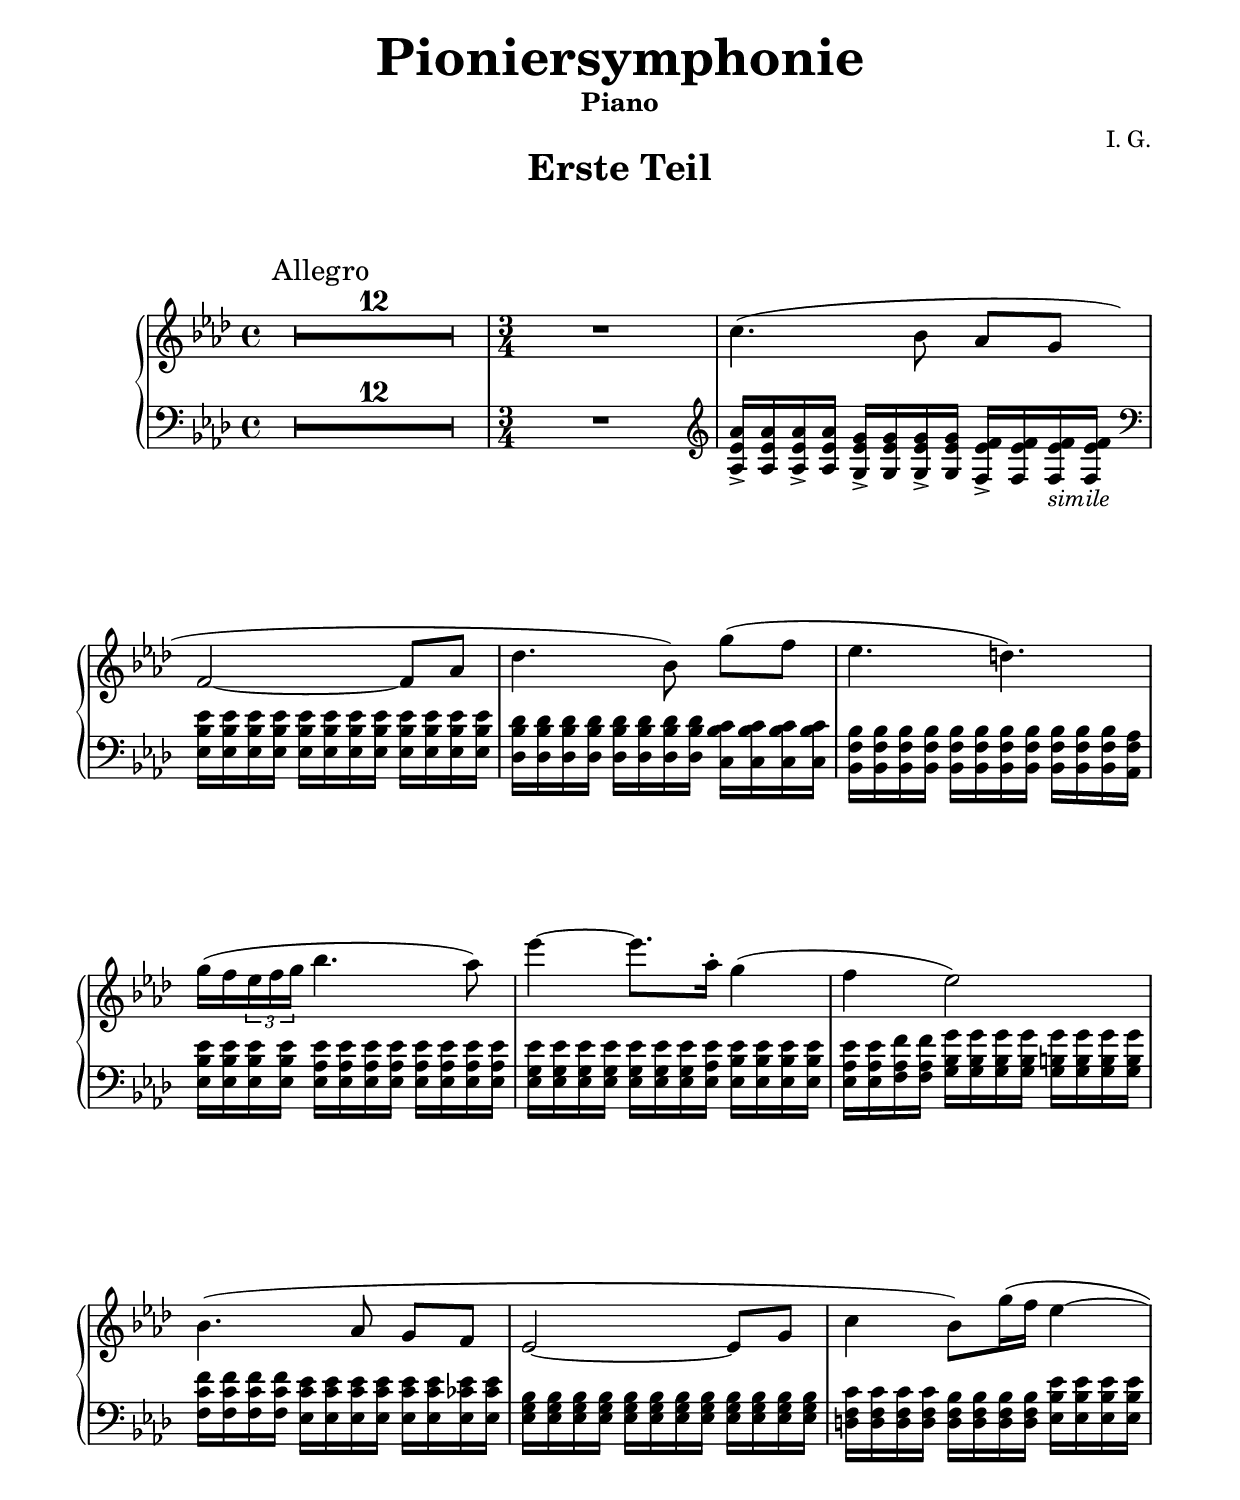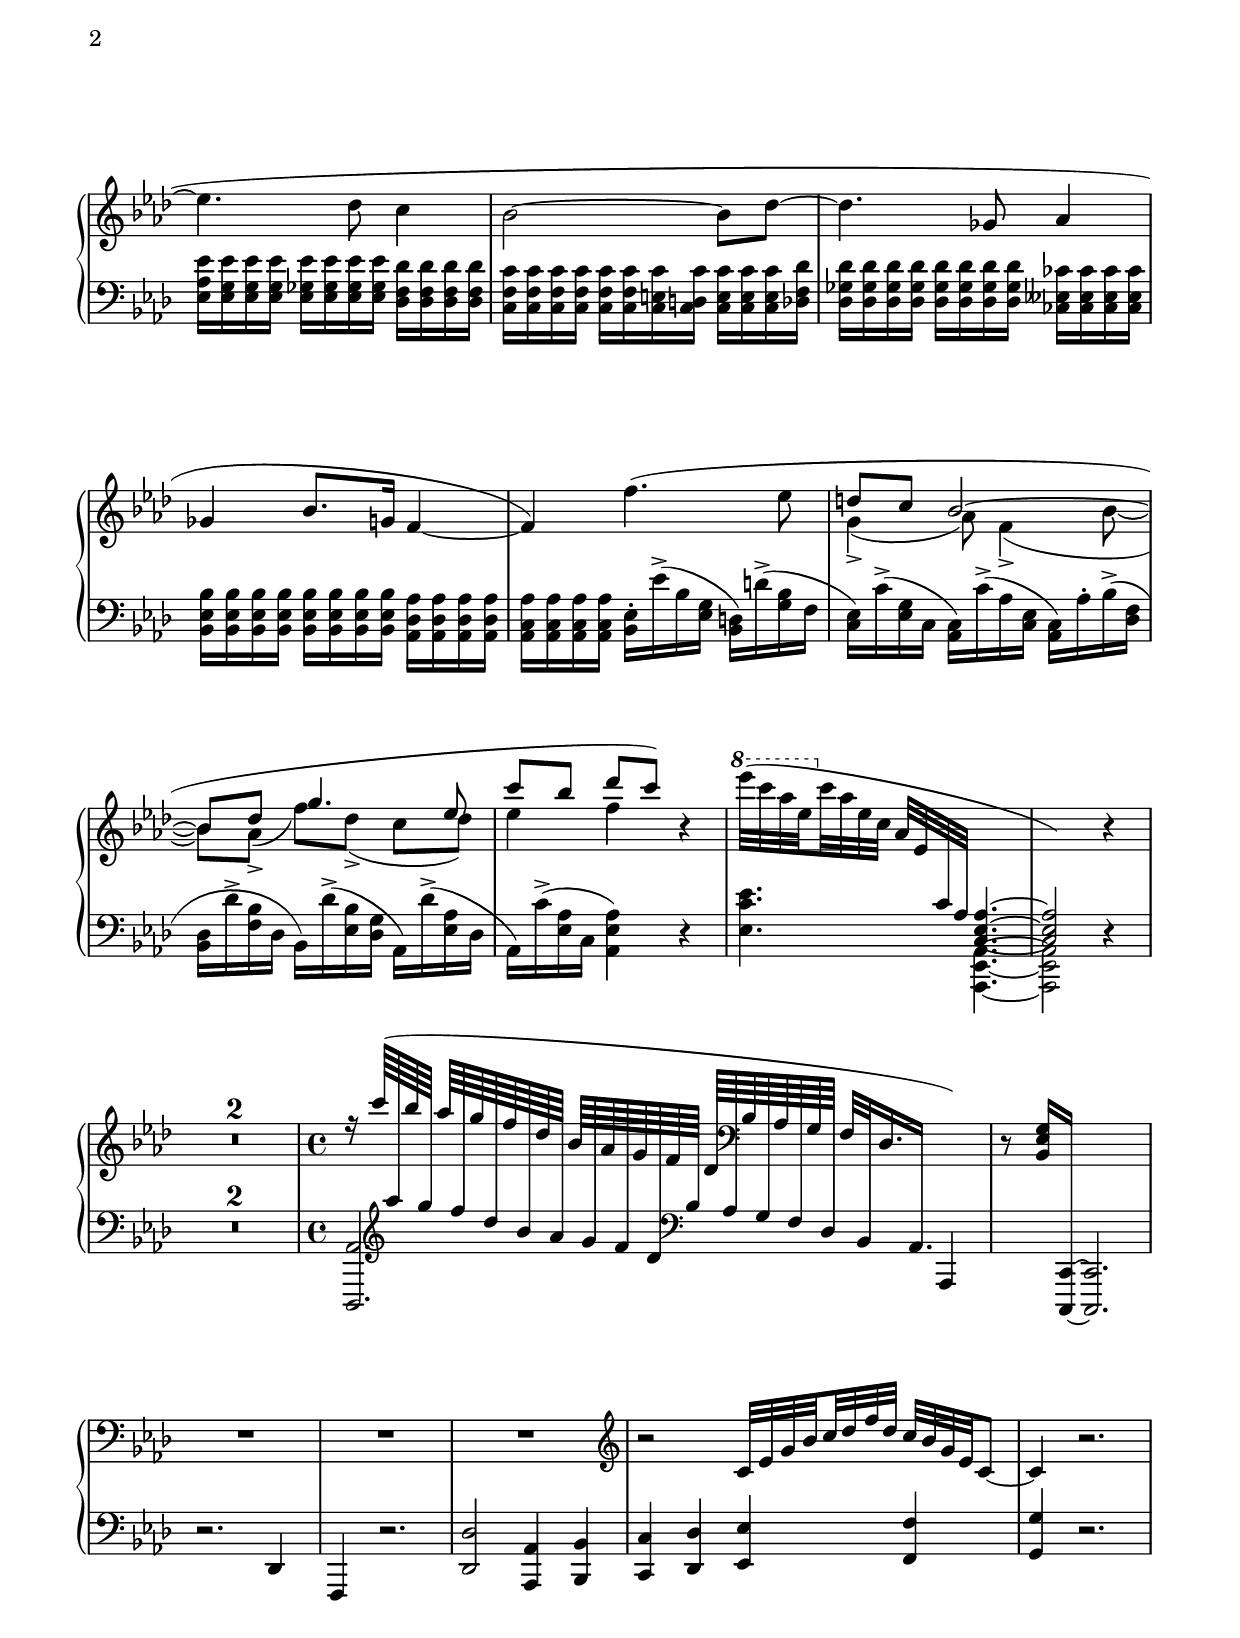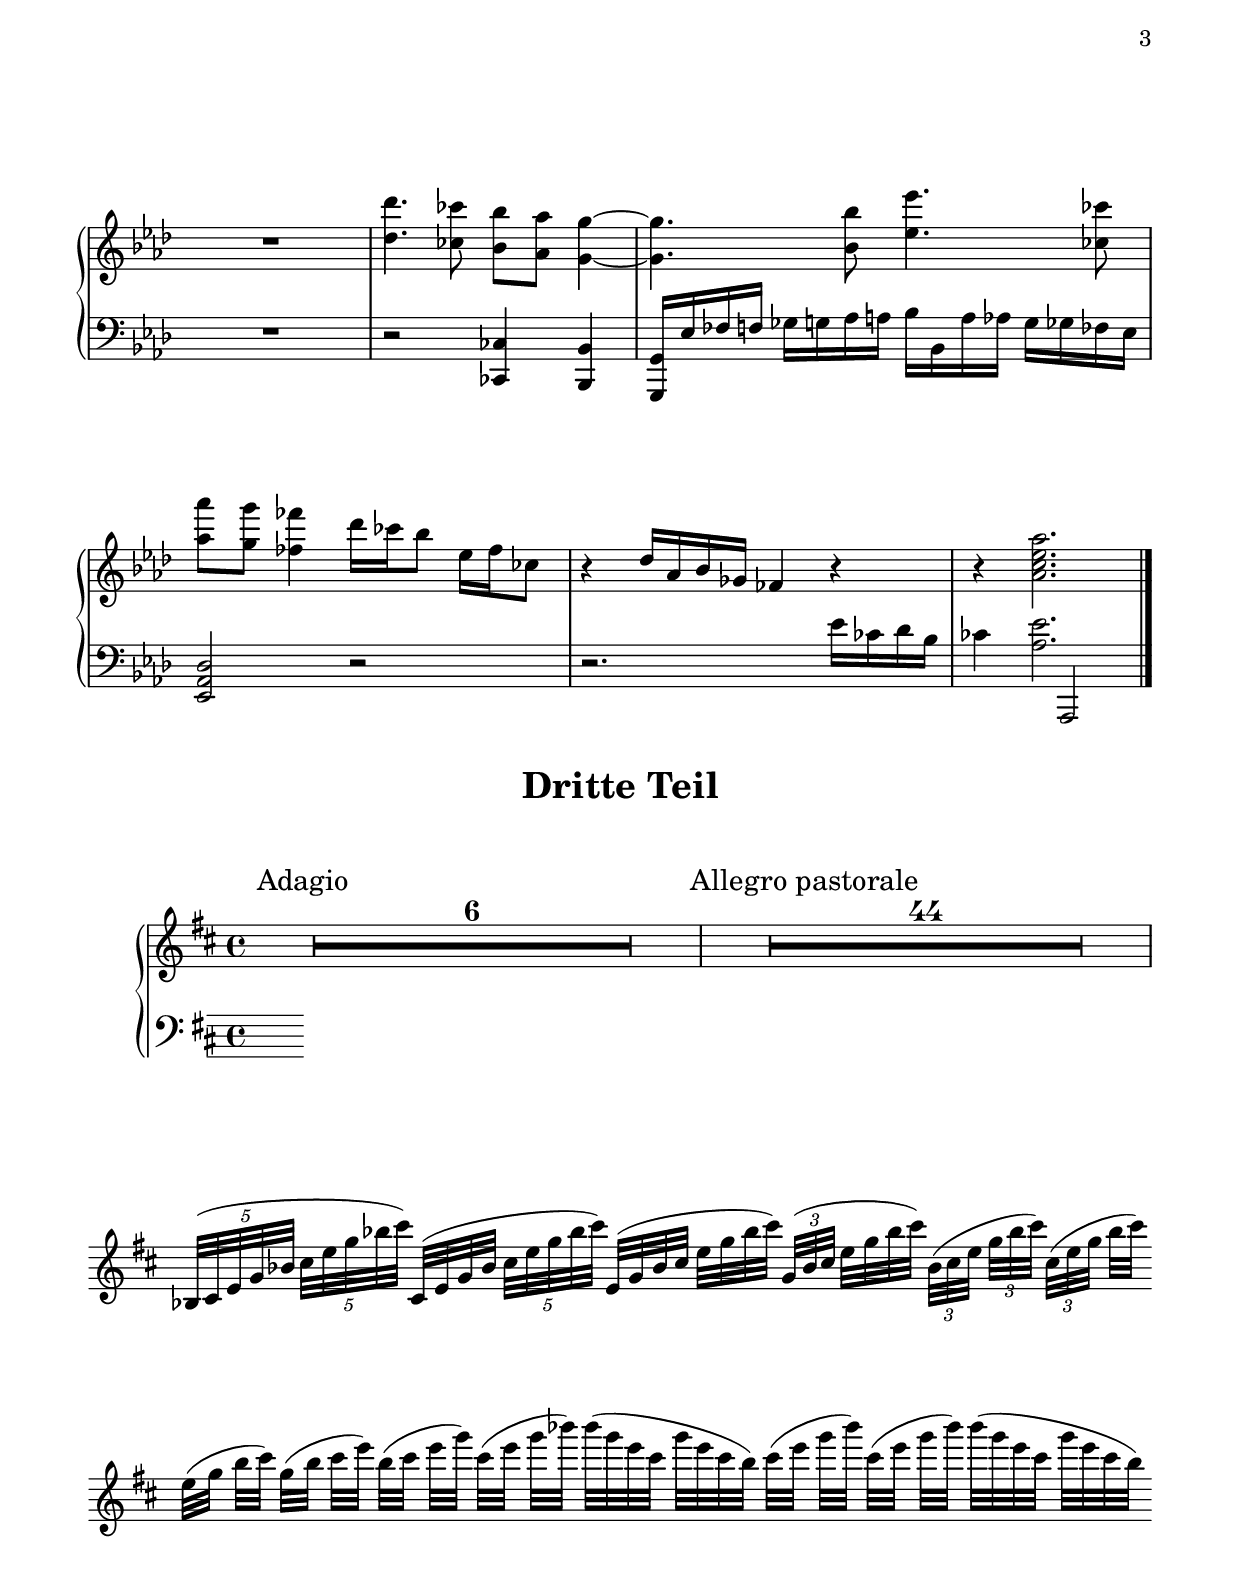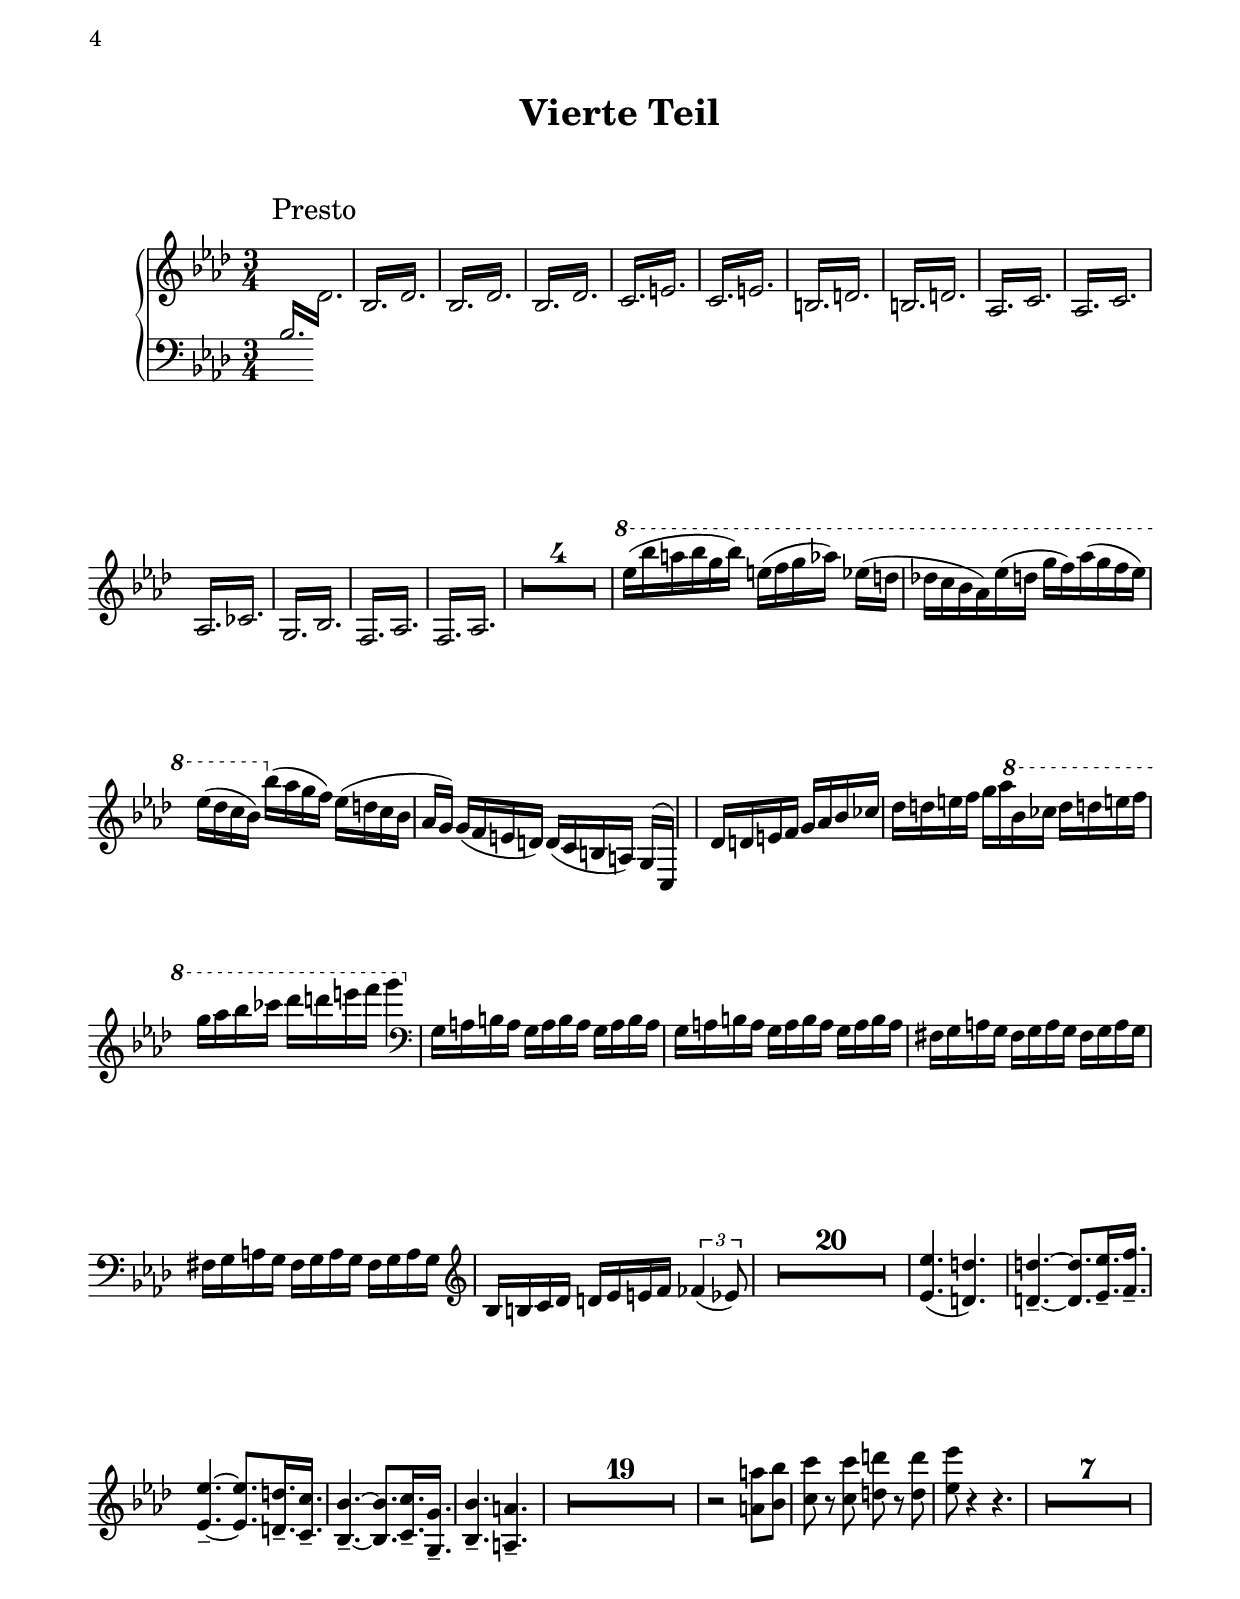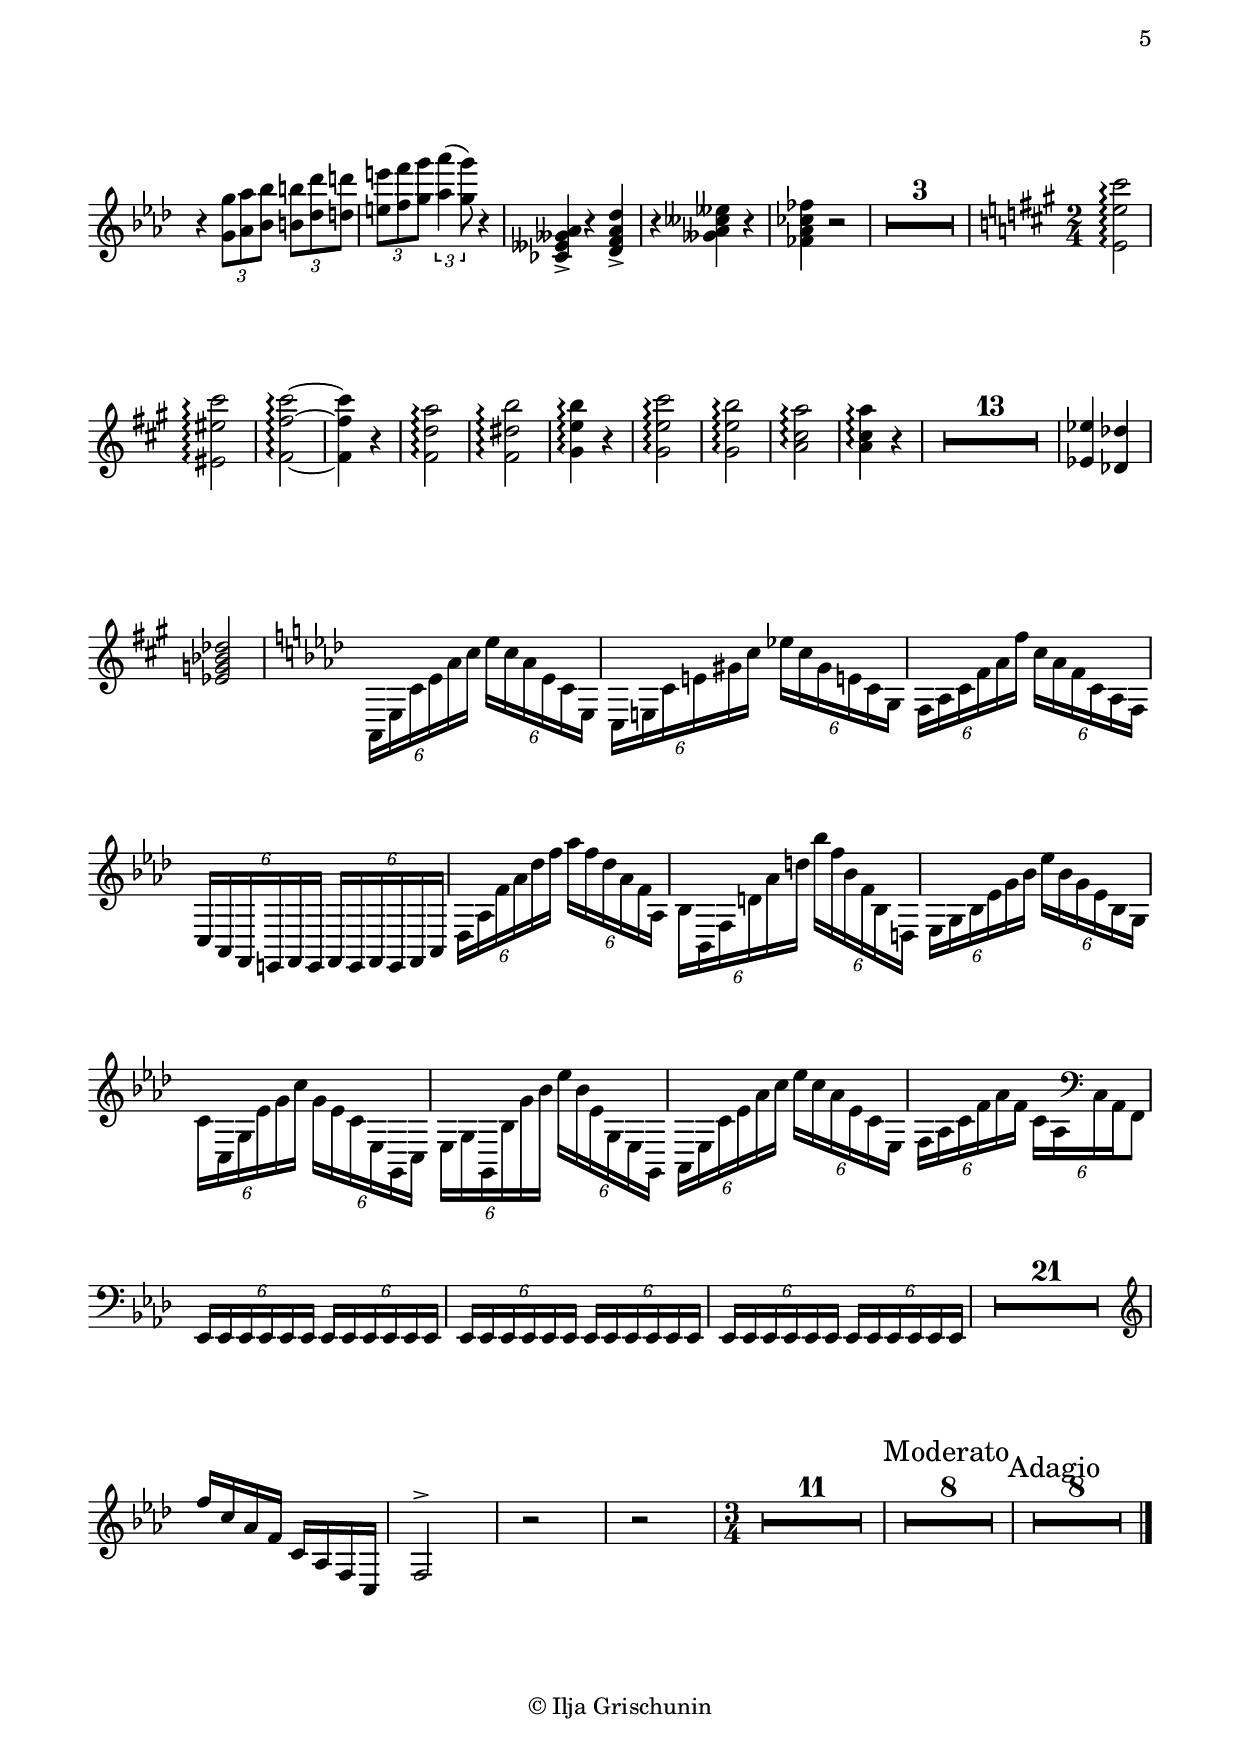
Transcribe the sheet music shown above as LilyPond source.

\version "2.19.15"

\language "deutsch"

%\header {
%  title = "Pioniersymphonie"
%  subtitle = "Piano"
%  %meter = "Grave"
%  composer = "I. G."
%  tagline = \markup {\char ##x00A9 "Ilja Grischunin"}
%}

#(ly:set-option 'relative-includes #t)

\paper {
  %#(set-paper-size "a4")
  top-system-spacing.basic-distance = #25
  top-markup-spacing.basic-distance = #8
  markup-system-spacing.basic-distance = #20
  system-system-spacing.basic-distance = #25
  last-bottom-spacing.basic-distance = #25
  %two-sided = ##t
  %inner-margin = 25
  %outer-margin = 15
  left-margin = 15
  right-margin = 15
}

\layout {
  indent = 10
  \context {
    \PianoStaff
    \consists #Span_stem_engraver
  }
  \context{
    \Score
    %\override BarNumber.break-visibility = ##(#f #t #t)
    %\override StaffGrouper.staff-staff-spacing.basic-distance = #13
    \remove "Bar_number_engraver"
  }
}

%%%%%%%%%%% RH %%%%%%%%%%%%
\version "2.19.15"

\language "deutsch"

#(define (octave-up m t)
   (let* ((octave (1- t))
          (new-note (ly:music-deep-copy m))
          (new-pitch (ly:make-pitch
                      octave
                      (ly:pitch-notename (ly:music-property m 'pitch))
                      (ly:pitch-alteration (ly:music-property m 'pitch)))))
     (set! (ly:music-property new-note 'pitch) new-pitch)
     new-note))

#(define (octavize-chord elements t)
   (cond ((null? elements) elements)
     ((eq? (ly:music-property (car elements) 'name) 'NoteEvent)
      (cons (car elements)
        (cons (octave-up (car elements) t)
          (octavize-chord (cdr elements) t))))
     (else (cons (car elements) (octavize-chord (cdr elements ) t)))))

#(define (octavize music t)
   (if (eq? (ly:music-property music 'name) 'EventChord)
       (ly:music-set-property! music 'elements (octavize-chord
                                                (ly:music-property music 'elements) t)))
   music)

makeOctaves = #(define-music-function (parser location arg mus) (integer? ly:music?)
                 (music-map (lambda (x) (octavize x arg)) (event-chord-wrap! mus)))

top = \change Staff = "RH"
bot = \change Staff = "LH"

rechts = \relative {
  \key as \major
  \time 4/4
  \override Score.RehearsalMark.extra-offset = #'(4 . 2)
  \mark "Allegro"
  \set beamExceptions = #'()
  \set baseMoment = #(ly:make-moment 1/4)
  \set beatStructure = #'(1 1 1 1)
  \clef treble
  \compressFullBarRests
  R1*12
  \time 3/4
  \set baseMoment = #(ly:make-moment 1/4)
  \set beatStructure = #'(1 1 1)
  R2. c''4.( b8 as g f2~ f8 as des4. b8) g'( f es4. d)
  g16( f \tuplet 3/2 {es16 f g} b4. as8) es'4~ es8. as,16-. g4( f es2)
  b4.( as8 g f es2~ es8 g c4 b8) g'16( f es4~ es4. des8 c4
  b2~ b8 des~ des4. ges,8 as4 ges b8. g16 f4~ f)
  %  костыли группировки
  <<
    {
      \stemDown
      f'4.( es8
      \stemUp
      d c b2~ b8 des g4. es8 c' b des[ c])
    }
    \\
    {
      s2
      g,4->( as8) f4->( b8~ b) as->( f'[) des]->( c des)
      es4 f
    }
  >>
  r4
  \set subdivideBeams = ##t
  \set baseMoment = #(ly:make-moment 1/8)
  \set beatStructure = #'(2 2 2 2)
  \ottava #1
  \set Staff.ottavation = #"8"
  es''32( c as es
  \ottava #0
  c as es c
  \stemUp
  as es
  \bot
  c as <c, es as>4.~ q2)
  \top
  r4 R2.*2
  \time 4/4
  <<
    {
      r16 c'''64[(
      \bot \clef treble as
      \top b \bot g] \top as \bot f \top g \bot des \top f \bot b, \top des \bot as
      \top b[ \bot g \top as \bot f \top g \bot des \top f \bot \clef bass b,] \top des \bot as
      \top \clef bass b \bot g \top as \bot f \top g \bot des
      \top f32 \bot b, \top des16. \bot as as,4)
    }
    \\
    {
      \bot
      \stemUp
      as'2. s4
    }
  >>
  r8 <b es g>16 \bot <c,, c'>~ q2. \top R1*3
  \stemNeutral
  \clef treble
  r2 c'''32 es g b c des f des c b g es c8~ c4 r2. R1
  \makeOctaves #1 {
    des'4. ces8 b as g4~ g4. b8 es4. ces8 as' g fes4
  }
  \set subdivideBeams = ##f
  des'16 ces b8 es,16 fes ces8 r4 des16 as b ges fes4 r
  r <as c es as>2.
  \bar "|."
}

rechtsDrei = \relative {
  \key h \minor
  \time 4/4
  \override Score.RehearsalMark.extra-offset = #'(4 . 2)
  \mark "Adagio"
  \set beamExceptions = #'()
  \set baseMoment = #(ly:make-moment 1/4)
  \set beatStructure = #'(1 1 1 1)
  \clef treble
  \compressFullBarRests
  \override MultiMeasureRest.expand-limit = #2
  R1*6
  \override Score.RehearsalMark.extra-offset = #'(10 . 2)
  \mark "Allegro pastorale"
  R1*44
  \break
  \cadenzaOn
  \omit TupletBracket
  \bot \tuplet 5/4 {b32[( cis e g b]} \top \tuplet 5/4 {cis[ e g b cis])}
  \bot cis,,[( e g b] \top \tuplet 5/4 {cis[ e g b cis])}
  \bot e,,[( g b \top cis] e[ g b cis])
  \bot \tuplet 3/2 {g,[( b cis]} \top e[ g b cis])
  \bot \tuplet 3/2 {b,[( cis e]}
  \bar ""
  \top \tuplet 3/2 {g[ b cis])}
  \bot \tuplet 3/2 {cis,[( e g]} \top b[ cis])
  \bar ""
  \bot e,[( g] \top b[ cis]) \bot g[( b] \top cis[ e])
  \bot b[( cis] \top e[ g]) \bot cis,[( e] \top g[ b])
  b[( g e cis] g'[ e cis b])
  \bot cis[( e] \top g[ b]) \bot cis,[( e] \top g[ b])
  b[( g e cis] g'[ e cis b])
  \cadenzaOff
}

rechtsVier = \relative {
  \key as \major
  \time 3/4
  \override Score.RehearsalMark.extra-offset = #'(4 . 2)
  \mark "Presto"
  \set beamExceptions = #'()
  \set baseMoment = #(ly:make-moment 1/4)
  \set beatStructure = #'(1 1 1 1)
  \clef treble
  \compressFullBarRests
  \override MultiMeasureRest.expand-limit = #2
  \repeat unfold 4 {\repeat tremolo 6 {\bot b16 \top des}}
  %\repeat unfold 24 {\bot b16 \top des}
  \repeat unfold 2 {\repeat tremolo 6 {\bot c16 \top e}}
  %\repeat unfold 12 {\bot c16 \top e}
  \repeat unfold 2 {\repeat tremolo 6 {\bot h16 \top d}}
  %\repeat unfold 12 {\bot h16 \top d}
  \repeat unfold 2 {\repeat tremolo 6 {\bot as16 \top c}}
  %\repeat unfold 12 {\bot as16 \top c}
  \repeat tremolo 6 {\bot as16 \top ces}
  %\repeat unfold 6 {\bot as16 \top ces}
  \repeat tremolo 6 {\bot g16 \top b}
  %\repeat unfold 6 {\bot g16 \top b}
  \repeat unfold 2 {\repeat tremolo 6 {\bot f16 \top as}}
  %\repeat unfold 12 {\bot f16 \top as}
  R2.*4
  \set baseMoment = #(ly:make-moment 1/8)
  \set beatStructure = #'(3 3)
  \ottava #1
  \set Staff.ottavation = #"8"
  es'''16( b' a b g b) e,( f g as) es[( d] des! c b as) es'( d
  g f) as( g f es)
  \set baseMoment = #(ly:make-moment 1/4)
  \set beatStructure = #'(1 1 1 1)
  es( des c b)
  \ottava #0
  b( as g f) es( d c b as g) g[( f e d]) d[( c h a])
  \bot \stemUp g^( c,) \stemNeutral
  \top s2. s4
  des'16 d e f g as b ces des d e f g as
  \ottava #1
  \set Staff.ottavation = #"8"
  b ces des d e f g as b ces des d e f g4
  \ottava #0
  \clef bass
  \repeat unfold 6 {g,,,,16 a h a}
  \repeat unfold 6 {fis16 g a g}
  \clef treble
  b16 h c des d es e f
  \tuplet 3/2 {fes4( es8)}
  R2.*20
  \set baseMoment = #(ly:make-moment 1/8)
  \set beatStructure = #'(3 3)
  \makeOctaves #1 {
    es4.( d)
    d--~    d8.  es16.-- f--
    es4.--~ es8. d16.--  c--
    b4.--~  b8.  c16.--  g--
    b4.-- a--
  }
  R2.*19
  r2
  \makeOctaves #1 {
    a'8 b c r c d r d es
  }
  r4 r4. R2.* 7
  \set baseMoment = #(ly:make-moment 1/4)
  \set beatStructure = #'(1 1 1 1)
  r4
  \tuplet 3/2 4 {
    \makeOctaves #-1 {
      g8 as b h des d e f g as4( g8)
    }
  } r4
  <ces,,, eses geses as>-> r <des f as des>->
  r <geses as ceses eses> r <fes as ces fes> r2 R2.*3
  \key a \major
  \time 2/4
  <e e' cis'>2\arpeggio <eis eis' cis'>\arpeggio
  <fis fis' cis'>~\arpeggio q4 r
  <fis d' a'>2\arpeggio <fis dis' h'>\arpeggio
  <gis e' h'>4\arpeggio r
  <gis e' cis'>2\arpeggio <gis e' h'>\arpeggio
  <a cis a'>\arpeggio q4\arpeggio r
  R2*13
  <es es'>4 <des des'> <es g b des>2
  \key as \major
  \tuplet 6/4 4 {
    \stemDown
    \bot as,,16 es' c'
    \top es as c es c as es
    \bot c es,
    c e c'
    \top e gis c es! c gis e!
    \bot c g
    f as c
    \top f as f' c as f
    \bot c as f
    \stemNeutral
    c as f e f e f e f e f as
    \stemDown
    des as' f'
    \top as des f
    as f des as
    \bot f as,
    b b, f' d'
    \top as' d
    b' f b,
    \bot f b, d,
    es g b
    \top es g b
    es b g es
    \bot b g
    c c, g'
    \top es' g c
    g es c
    \bot es, g, c
    es g g,
    \top b' g' b
    es b es,
    \bot g, es g,
    as es' c'
    \top es as c
    es c as es
    \bot c es,
    f as c
    \top f as f
    \bot c as
    \top
    \clef bass
    c, as f8
    \stemNeutral
    \repeat unfold 18 {
      \bot es16
      \top es
    }
  }
  R2*21
  \clef treble
  \stemUp
  f'''16 c as f 
  c \bot as f c f2^>
  \stemNeutral
  \top r r
  \time 3/4
  R2.*11
  \override Score.RehearsalMark.extra-offset = #'(6 . 1)
  \mark "Moderato" 
  R2.*8
  \override Score.RehearsalMark.extra-offset = #'(4 . 1)
  \mark "Adagio"
  R2.*8
  \bar "|."
}

%%%%%%%%%%% LH %%%%%%%%%%%%
\version "2.19.15"

\language "deutsch"

#(define (octave-up m t)
   (let* ((octave (1- t))
          (new-note (ly:music-deep-copy m))
          (new-pitch (ly:make-pitch
                      octave
                      (ly:pitch-notename (ly:music-property m 'pitch))
                      (ly:pitch-alteration (ly:music-property m 'pitch)))))
     (set! (ly:music-property new-note 'pitch) new-pitch)
     new-note))

#(define (octavize-chord elements t)
   (cond ((null? elements) elements)
     ((eq? (ly:music-property (car elements) 'name) 'NoteEvent)
      (cons (car elements)
        (cons (octave-up (car elements) t)
          (octavize-chord (cdr elements) t))))
     (else (cons (car elements) (octavize-chord (cdr elements ) t)))))

#(define (octavize music t)
   (if (eq? (ly:music-property music 'name) 'EventChord)
       (ly:music-set-property! music 'elements (octavize-chord
                                                (ly:music-property music 'elements) t)))
   music)

makeOctaves = #(define-music-function (parser location arg mus) (integer? ly:music?)
                 (music-map (lambda (x) (octavize x arg)) (event-chord-wrap! mus)))

links = \relative {
  \key as \major
  \time 4/4
  \set beamExceptions = #'()
  \set baseMoment = #(ly:make-moment 1/4)
  \set beatStructure = #'(1 1 1 1)
  \clef bass
  \compressFullBarRests
  R1*12
  \time 3/4
  \set baseMoment = #(ly:make-moment 1/8)
  \set beatStructure = #'(2 2 2)
  R2.
  \clef treble
  <as es' as>16-> q q-> q
  <g es' g>-> q q-> q
  <f es' f>-> q q-\markup {\italic simile} q
  \clef bass
  <es b' es> q q q q q q q q q q q
  <des b' des> q q q q q q q <c b' c> q q q
  <b f' b> q q q q q q q q q q <as f' as>
  <es' b' es> q q q <es as es'> q q q q q q q
  <es g es'> q q q q q q <es as es'> < es b' es> q q q
  <es as es'> q <f as f'> q <g b g'> q q q <g h g'> q q q
  <f c' f> q q q <es c' es> q q q q q <es ces' es> q
  <es g b> q q q q q q q q q q q
  <d f c'> q q q <d f b> q q q <es b' es> q q q
  <es as es'> <es g es'> q q <es ges es'> q q q <des f des'> q q q
  <c f c'> q q q q q <c e c'> <c d c'> <c e c'> q q <des f des'>
  <des ges des'> q q q q q q q <ces eses ces'> q q q
  <b es b'> q q q q q q q <as des as'> q q q
  <as c as'> q q q <b es>-. es'->( b <es, g> <b d>) d'->( <g, b> f
  <c es>) c'->( <es, g> c <as c>) c'->( as <c, es> <as c>) as'-. b->( <des, f>
  <b des> des'-> <f, b> des b) des'->( <es, b'> <des g> as) des'->( <es, as> des
  as) c'->( <es, as> c <as es' as>4) r
  <es' c' es>4.
  \stemDown
  <as,, es' as>~ q2 r4 R2.*2
  \stemNeutral
  \time 4/4
  des,2. s4 s1 r2. des'4 f, r2.
  \makeOctaves #1 {
    des'2 as4 b c des es f g r2. R1 r2 ces,4 b g16
  }
  es'' fes f ges g as a b b, a' as g ges fes es <es, as des>2 r
  r2. es''16 ces des b ces4
  <<
    {
      \stemDown
      <as es'>2.
    }
    \\
    {
      \stemUp
      s4 as,,2
    }
  >>
  \bar "|."
}

linksDrei = \relative {
  \key h \minor
  \time 4/4
  \set beamExceptions = #'()
  \set baseMoment = #(ly:make-moment 1/4)
  \set beatStructure = #'(1 1 1 1)
  \clef bass
  \compressFullBarRests
  \override MultiMeasureRest.expand-limit = #2
}

linksVier = \relative {
  \key as \major
  \time 3/4
  \set beamExceptions = #'()
  \set baseMoment = #(ly:make-moment 1/4)
  \set beatStructure = #'(1 1 1 1)
  \clef bass
  \compressFullBarRests
}

%%%%%%%%%%%%D%%%%%%%%%%%%

\book {
  \paper {
    print-all-headers = ##t
  }
  \header {
    title = \markup {\fontsize #3 "Pioniersymphonie"}
    subtitle = "Piano"
    %meter = "Grave"
    composer = "I. G."
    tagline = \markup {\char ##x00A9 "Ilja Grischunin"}
  }
  
  %%%%%%%%%%%%%%%%%%%%%%%%%% ERsTE TEIL %%%%%%%%%%%%%%%%%%%%%%%%%%
  %
  \score {
    \new PianoStaff
    <<
      \new Staff = "RH" \rechts
      %\new Dynamics = "DYN" \dynamic
      \new Staff = "LH" \links
      %\new Dynamics = "PED" \pedal
    >>
    \header {
      title = "Erste Teil"
      subtitle = ##f
      subsubtitle = ##f
      composer = ##f
      %breakbefore = ##t
    }
  }
  %
  %%%%%%%%%%%%%%%%%%%%%%%%%% DRITTE TEIL %%%%%%%%%%%%%%%%%%%%%%%%%%
  %
  \score {
    \new PianoStaff
    <<
      \new Staff = "RH" \rechtsDrei
      %\new Dynamics = "DYN" \dynamic
      \new Staff = "LH" \linksDrei
      %\new Dynamics = "PED" \pedal
    >>
    \header {
      title = "Dritte Teil"
      subtitle = ##f
      subsubtitle = ##f
      composer = ##f
      %breakbefore = ##t
    }
  }
  \pageBreak
  %
  %%%%%%%%%%%%%%%%%%%%%%%%%% VIERTE TEIL %%%%%%%%%%%%%%%%%%%%%%%%%%
  
  \score {
    \new PianoStaff
    <<
      \set PianoStaff.connectArpeggios = ##t
      \new Staff = "RH" \rechtsVier
      %\new Dynamics = "DYN" \dynamic
      \new Staff = "LH" \linksVier
      %\new Dynamics = "PED" \pedal
    >>
    \header {
      title = "Vierte Teil"
      subtitle = ##f
      subsubtitle = ##f
      composer = ##f
      %breakbefore = ##t
    }
  }
  
}